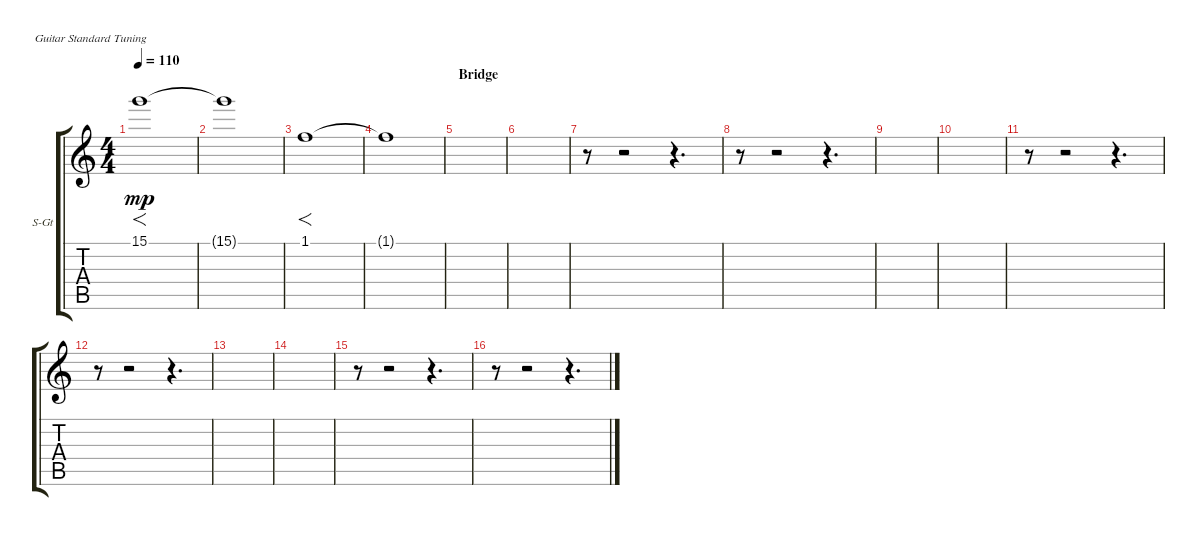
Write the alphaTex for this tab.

\bracketExtendMode groupsimilarinstruments
\firstSystemTrackNameOrientation horizontal
\otherSystemsTrackNameOrientation horizontal
\track ("Keys" "S-Gt") {instrument synthstrings2}
\staff {score tabs}
\tuning (E4 B3 G3 D3 A2 E2)
\displaytranspose 12
\ts (4 4)
\tempo 110
\clef g2
\ks c
15.1.1{f dy mp} |
15.1{t}.1 |
1.1.1{f} |
1.1{t}.1 |
\section ("" "Bridge")
|
|
r.8 r.2 r.4{d} |
r.8 r.2 r.4{d} |
|
|
r.8 r.2 r.4{d} |
r.8 r.2 r.4{d} |
|
|
r.8 r.2 r.4{d} |
r.8 r.2 r.4{d}
